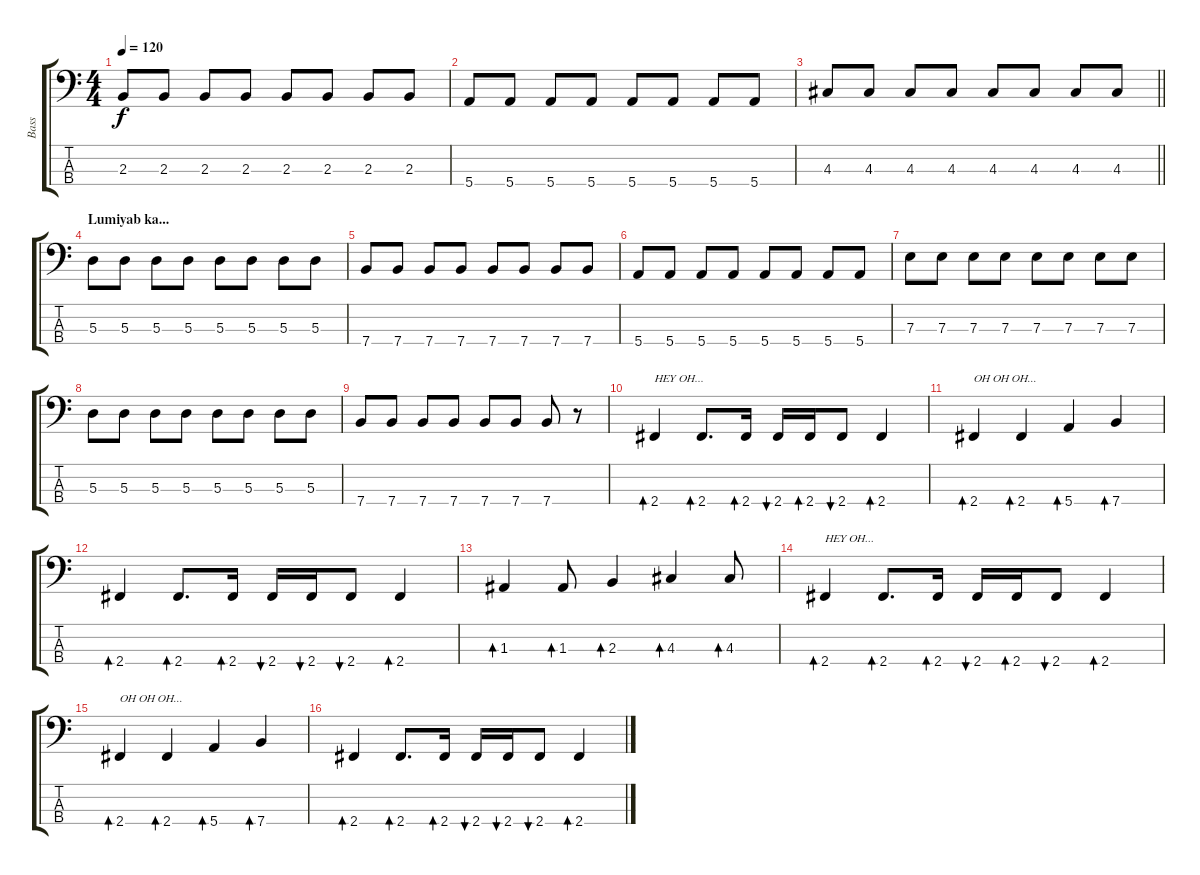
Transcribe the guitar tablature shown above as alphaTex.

\track ("Bass" "Bass") {instrument electricbassfinger}
\staff {score tabs}
\tuning (G2 D2 A1 E1) {hide}
\ts (4 4)
\tempo 120
\clef f4
\ks c
2.3.8{dy f} 2.3.8 2.3.8 2.3.8 2.3.8 2.3.8 2.3.8 2.3.8 |
5.4.8 5.4.8 5.4.8 5.4.8 5.4.8 5.4.8 5.4.8 5.4.8 |
\barLineRight lightlight
4.3.8 4.3.8 4.3.8 4.3.8 4.3.8 4.3.8 4.3.8 4.3.8 |
\section ("" "Lumiyab ka...")
5.3.8 5.3.8 5.3.8 5.3.8 5.3.8 5.3.8 5.3.8 5.3.8 |
7.4.8 7.4.8 7.4.8 7.4.8 7.4.8 7.4.8 7.4.8 7.4.8 |
5.4.8 5.4.8 5.4.8 5.4.8 5.4.8 5.4.8 5.4.8 5.4.8 |
7.3.8 7.3.8 7.3.8 7.3.8 7.3.8 7.3.8 7.3.8 7.3.8 |
5.3.8 5.3.8 5.3.8 5.3.8 5.3.8 5.3.8 5.3.8 5.3.8 |
7.4.8 7.4.8 7.4.8 7.4.8 7.4.8 7.4.8 7.4.8 r.8 |
2.4.4{bd 30 txt "HEY OH..."} 2.4.8{d bd 30} 2.4.16{bd 30} 2.4.16{bu 30} 2.4.16{bd 30} 2.4.8{bu 30} 2.4.4{bd 30} |
2.4.4{bd 30 txt "OH OH OH..."} 2.4.4{bd 30} 5.4.4{bd 30} 7.4.4{bd 30} |
2.4.4{bd 30} 2.4.8{d bd 30} 2.4.16{bd 30} 2.4.16{bu 30} 2.4.16{bu 30} 2.4.8{bu 30} 2.4.4{bd 30} |
1.3.4{bd 30} 1.3.8{bd 30} 2.3.4{bd 30} 4.3.4{bd 30} 4.3.8{bd 30} |
2.4.4{bd 30 txt "HEY OH..."} 2.4.8{d bd 30} 2.4.16{bd 30} 2.4.16{bu 30} 2.4.16{bd 30} 2.4.8{bu 30} 2.4.4{bd 30} |
2.4.4{bd 30 txt "OH OH OH..."} 2.4.4{bd 30} 5.4.4{bd 30} 7.4.4{bd 30} |
2.4.4{bd 30} 2.4.8{d bd 30} 2.4.16{bd 30} 2.4.16{bu 30} 2.4.16{bu 30} 2.4.8{bu 30} 2.4.4{bd 30}
